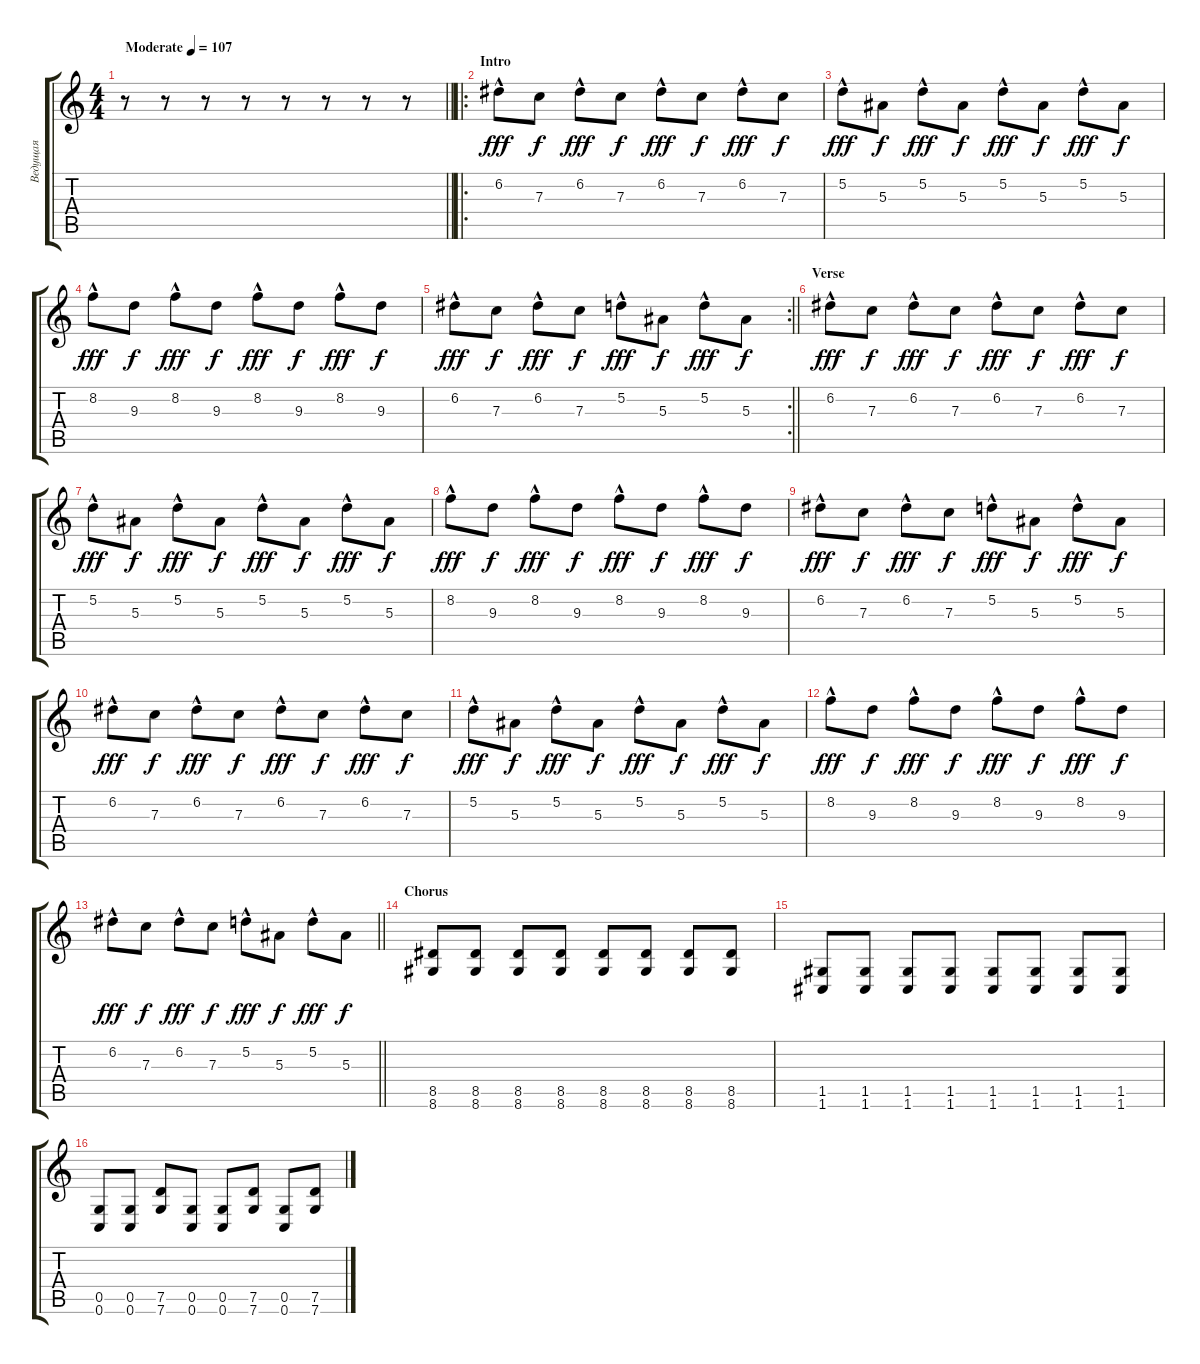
\track ("Ведущая" "Ведущая") {instrument acousticguitarsteel}
\staff {score tabs}
\tuning (D4 A3 F3 C3 G2 C2) {hide}
\ts (4 4)
\tempo (107 "Moderate")
\clef g2
\barLineRight lightlight
\ks c
r.8{dy fff instrument acousticguitarsteel} r.8 r.8 r.8 r.8 r.8 r.8 r.8 |
\ro
\section ("" "Intro")
6.2{hac}.8 7.3.8{dy f} 6.2{hac}.8{dy fff} 7.3.8{dy f} 6.2{hac}.8{dy fff} 7.3.8{dy f} 6.2{hac}.8{dy fff} 7.3.8{dy f} |
5.2{hac}.8{dy fff} 5.3.8{dy f} 5.2{hac}.8{dy fff} 5.3.8{dy f} 5.2{hac}.8{dy fff} 5.3.8{dy f} 5.2{hac}.8{dy fff} 5.3.8{dy f} |
8.2{hac}.8{dy fff} 9.3.8{dy f} 8.2{hac}.8{dy fff} 9.3.8{dy f} 8.2{hac}.8{dy fff} 9.3.8{dy f} 8.2{hac}.8{dy fff} 9.3.8{dy f} |
\rc 2
\barLineRight lightlight
6.2{hac}.8{dy fff} 7.3.8{dy f} 6.2{hac}.8{dy fff} 7.3.8{dy f} 5.2{hac}.8{dy fff} 5.3.8{dy f} 5.2{hac}.8{dy fff} 5.3.8{dy f} |
\section ("" "Verse")
6.2{hac}.8{dy fff} 7.3.8{dy f} 6.2{hac}.8{dy fff} 7.3.8{dy f} 6.2{hac}.8{dy fff} 7.3.8{dy f} 6.2{hac}.8{dy fff} 7.3.8{dy f} |
5.2{hac}.8{dy fff} 5.3.8{dy f} 5.2{hac}.8{dy fff} 5.3.8{dy f} 5.2{hac}.8{dy fff} 5.3.8{dy f} 5.2{hac}.8{dy fff} 5.3.8{dy f} |
8.2{hac}.8{dy fff} 9.3.8{dy f} 8.2{hac}.8{dy fff} 9.3.8{dy f} 8.2{hac}.8{dy fff} 9.3.8{dy f} 8.2{hac}.8{dy fff} 9.3.8{dy f} |
6.2{hac}.8{dy fff} 7.3.8{dy f} 6.2{hac}.8{dy fff} 7.3.8{dy f} 5.2{hac}.8{dy fff} 5.3.8{dy f} 5.2{hac}.8{dy fff} 5.3.8{dy f} |
6.2{hac}.8{dy fff} 7.3.8{dy f} 6.2{hac}.8{dy fff} 7.3.8{dy f} 6.2{hac}.8{dy fff} 7.3.8{dy f} 6.2{hac}.8{dy fff} 7.3.8{dy f} |
5.2{hac}.8{dy fff} 5.3.8{dy f} 5.2{hac}.8{dy fff} 5.3.8{dy f} 5.2{hac}.8{dy fff} 5.3.8{dy f} 5.2{hac}.8{dy fff} 5.3.8{dy f} |
8.2{hac}.8{dy fff} 9.3.8{dy f} 8.2{hac}.8{dy fff} 9.3.8{dy f} 8.2{hac}.8{dy fff} 9.3.8{dy f} 8.2{hac}.8{dy fff} 9.3.8{dy f} |
\barLineRight lightlight
6.2{hac}.8{dy fff} 7.3.8{dy f} 6.2{hac}.8{dy fff} 7.3.8{dy f} 5.2{hac}.8{dy fff} 5.3.8{dy f} 5.2{hac}.8{dy fff} 5.3.8{dy f} |
\section ("" "Chorus")
(8.5 8.6).8{instrument overdrivenguitar} (8.5 8.6).8 (8.5 8.6).8 (8.5 8.6).8 (8.5 8.6).8 (8.5 8.6).8 (8.5 8.6).8 (8.5 8.6).8 |
(1.5 1.6).8 (1.5 1.6).8 (1.5 1.6).8 (1.5 1.6).8 (1.5 1.6).8 (1.5 1.6).8 (1.5 1.6).8 (1.5 1.6).8 |
(0.5 0.6).8 (0.5 0.6).8 (7.5 7.6).8 (0.5 0.6).8 (0.5 0.6).8 (7.5 7.6).8 (0.5 0.6).8 (7.5 7.6).8
